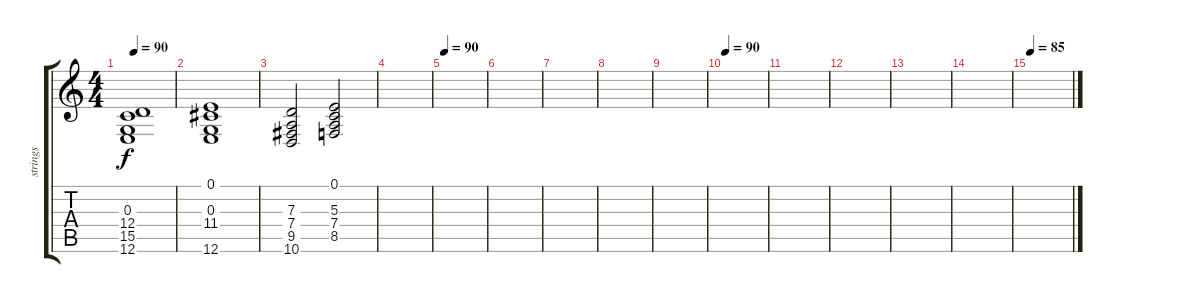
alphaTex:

\track ("strings" "strings") {instrument stringensemble1}
\staff {score tabs}
\tuning (E4 B3 G3 D3 A2 E2) {hide}
\ts (4 4)
\tempo 90
\clef g2
\ks c
(0.3 12.4 15.5 12.6).1{dy f} |
(0.1 0.3 11.4 12.6).1 |
(7.3 7.4 9.5 10.6).2 (0.1 5.3 7.4 8.5).2 |
|
\tempo 90
|
|
|
|
|
\tempo 90
|
|
|
|
|
\tempo 85
